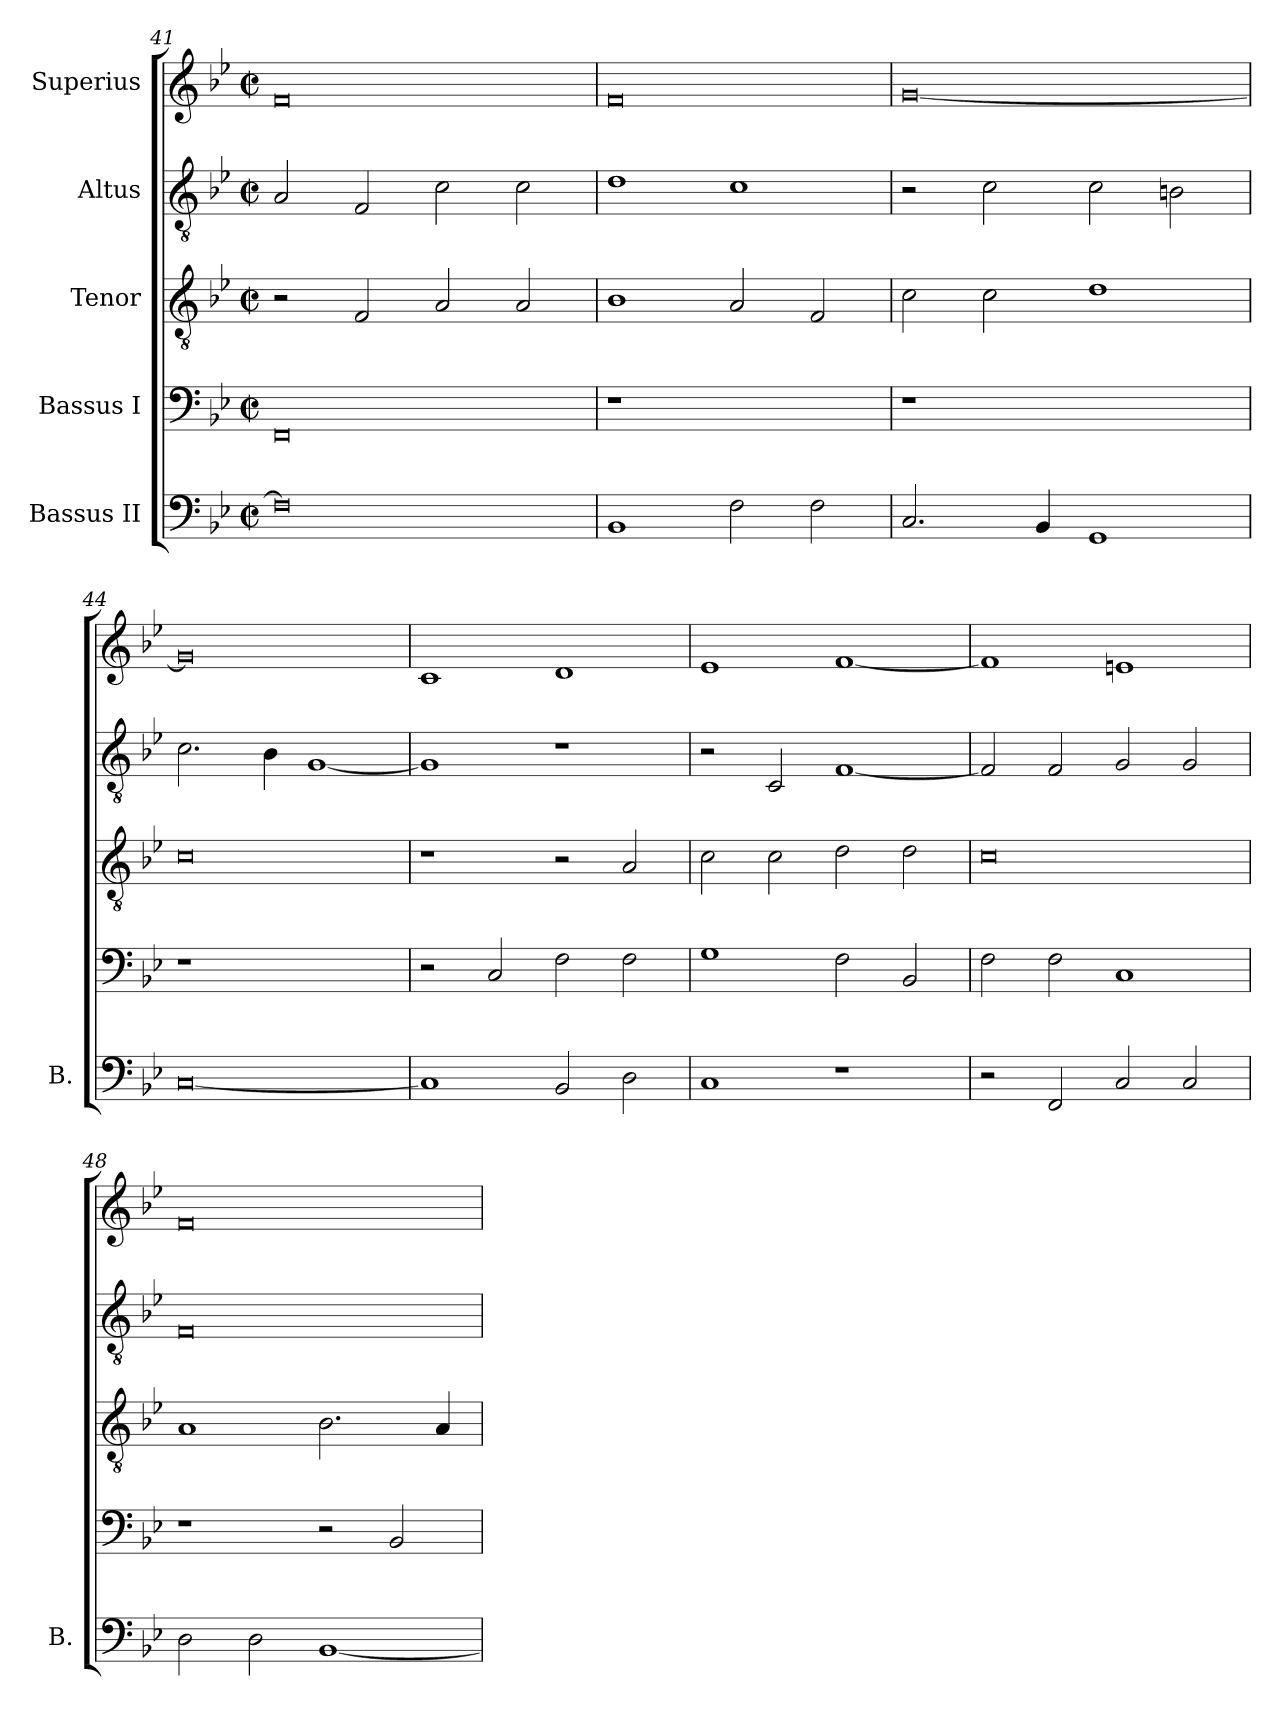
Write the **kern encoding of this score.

**kern	**kern	**kern	**kern	**kern
*part5	*part4	*part3	*part2	*part1
*staff5	*staff4	*staff3	*staff2	*staff1
*I"Bassus II	*I"Bassus I	*I"Tenor	*I"Altus	*I"Superius
*I'B.	*	*	*	*
*clefF4	*clefF4	*clefGv2	*clefGv2	*clefG2
*	*	*ITrd7c12	*ITrd7c12	*
*k[b-e-]	*k[b-e-]	*k[b-e-]	*k[b-e-]	*k[b-e-]
*B-:	*B-:	*B-:	*B-:	*B-:
*M2/2	*M2/2	*M2/2	*M2/2	*M2/2
*met(c|)	*met(c|)	*met(c|)	*met(c|)	*met(c|)
=41	=41	=41	=41	=41
0Fi]	0FFi	2r	2AAi/	0fi
.	.	2FFi/	2FFi/	.
.	.	2AAi/	2Ci\	.
.	.	2AAi/	2Ci\	.
=42	=42	=42	=42	=42
!	!LO:N:vis=1	!	!	!
1BB-i	1r	1BB-i	1Di	0fi
2Fi\	1ryy	2AAi/	1Ci	.
2Fi\	.	2FFi/	.	.
=43	=43	=43	=43	=43
!	!LO:N:vis=1	!	!	!
2.Ci/	1r	2Ci\	2r	[<0gi
.	.	2Ci\	2Ci\	.
4BB-i/	.	.	.	.
1GGi	1ryy	1Di	2Ci\	.
.	.	.	2BBni\	.
!!LO:LB:g=z
=44	=44	=44	=44	=44
!	!LO:N:vis=1	!	!	!
[<0Ci	1r	0Ci	2.Ci\	0gi]
.	.	.	4BB-i\	.
.	1ryy	.	[<1GGi	.
=45	=45	=45	=45	=45
1Ci]	2r	1r	1GGi]	1ci
.	2Ci/	.	.	.
2BB-i/	2Fi\	2r	1r	1di
2Di\	2Fi\	2AAi/	.	.
=46	=46	=46	=46	=46
1Ci	1Gi	2Ci\	2r	1e-i
.	.	2Ci\	2CCi/	.
1r	2Fi\	2Di\	[<1FFi	[<1fi
.	2BB-i/	2Di\	.	.
=47	=47	=47	=47	=47
2r	2Fi\	0Ci	2FFi/]	1fi]
2FFi/	2Fi\	.	2FFi/	.
2Ci/	1Ci	.	2GGi/	1eni
2Ci/	.	.	2GGi/	.
=48	=48	=48	=48	=48
2Di\	1r	1AAi	0FFi	0fi
2Di\	.	.	.	.
[<1BB-i	2r	2.BB-i\	.	.
.	2BB-i/	.	.	.
.	.	4AAi/	.	.
=	=	=	=	=
*-	*-	*-	*-	*-
